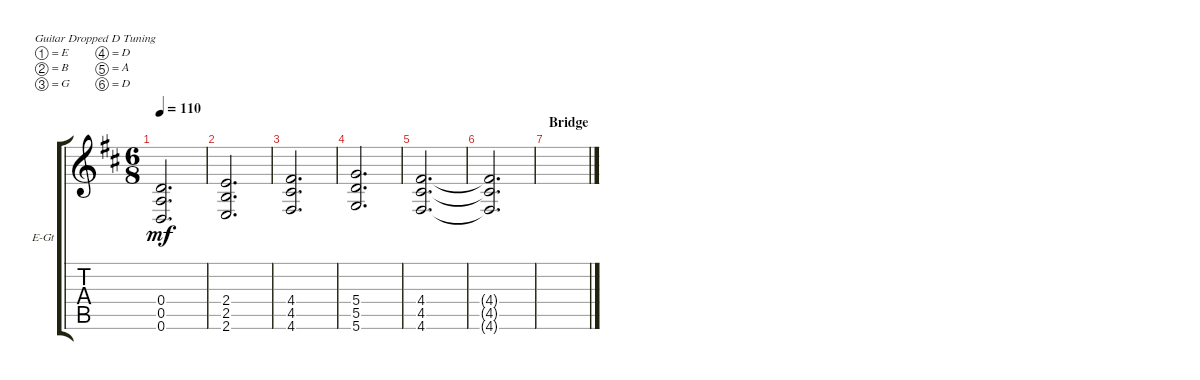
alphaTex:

\defaultSystemsLayout 4
\bracketExtendMode groupsimilarinstruments
\firstSystemTrackNameOrientation horizontal
\otherSystemsTrackNameOrientation horizontal
\track ("Electric Guitar" "E-Gt") {instrument overdrivenguitar}
\staff {score tabs}
\tuning (E4 B3 G3 D3 A2 D2)
\ts (6 8)
\tempo 110
\clef g2
\ks d
(0.6 0.5 0.4).2{d dy mf} |
(2.6 2.5 2.4).2{d} |
(4.5 4.4 4.6).2{d} |
(5.6 5.5 5.4).2{d} |
(4.6 4.5 4.4).2{d} |
(4.6{t} 4.5{t} 4.4{t}).2{d} |
\section ("" "Bridge")
